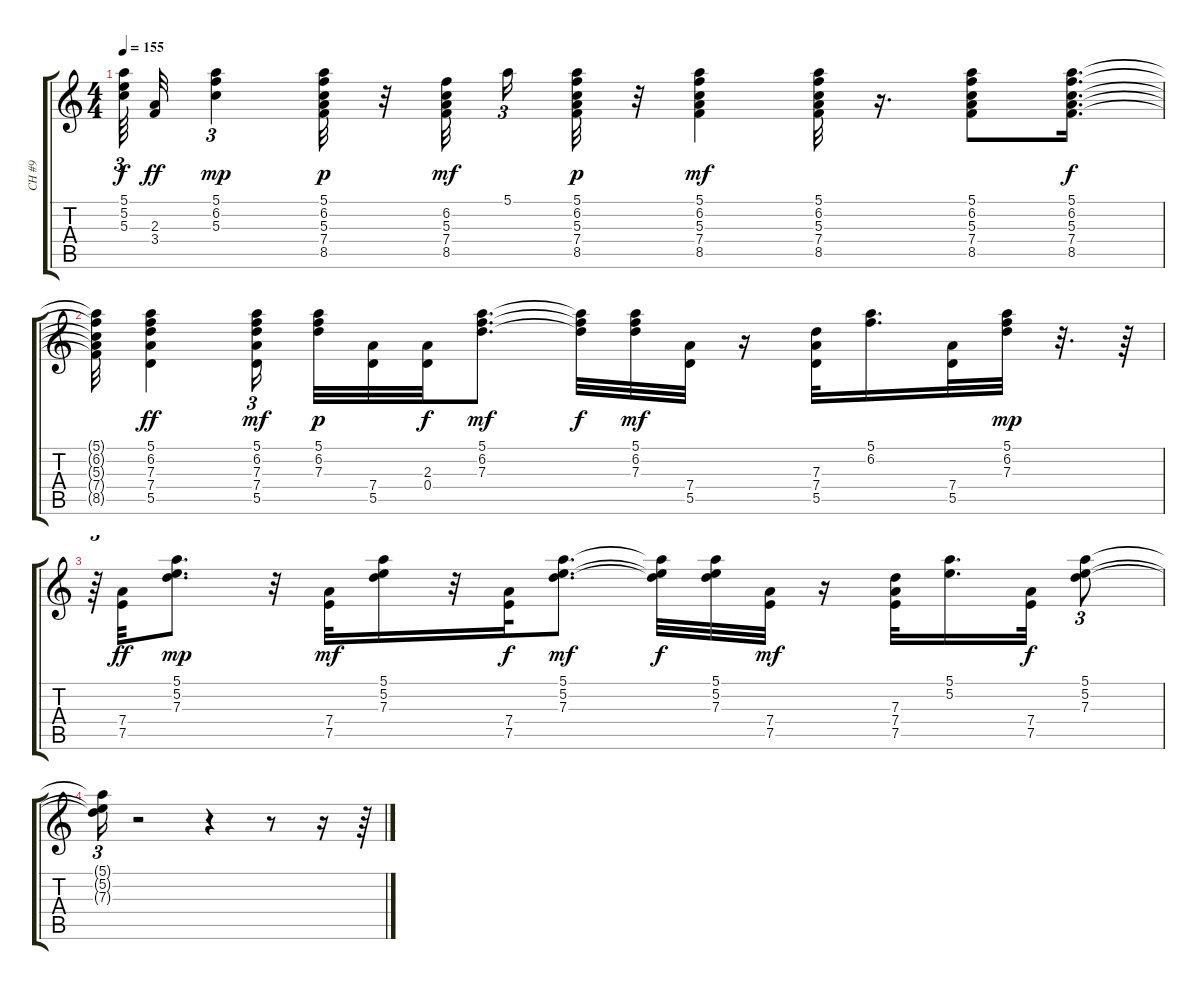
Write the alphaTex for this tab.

\track ("CH #9" "CH #9") {instrument acousticguitarsteel}
\staff {score tabs}
\tuning (E4 B3 G3 D3 A2 E2) {hide}
\ts (4 4)
\tempo 155
\clef g2
\ks c
(5.1{t} 5.2{t} 5.3{t}).64{tu (3 2) dy f} (2.3 3.4).32{dy ff} (5.1 6.2 5.3).4{tu (3 2) dy mp} (5.1 6.2 5.3 7.4 8.5).32{dy p} r.32 (6.2 5.3 7.4 8.5).32{dy mf beam splitsecondary} 5.1.16{tu (3 2)} (5.1 6.2 5.3 7.4 8.5).32{dy p} r.32 (5.1 6.2 5.3 7.4 8.5).4{dy mf} (5.1 6.2 5.3 7.4 8.5).32 r.16{d} (5.1 6.2 5.3 7.4 8.5).8 (5.1 6.2 5.3 7.4 8.5).16{d dy f} |
(5.1{t} 6.2{t} 5.3{t} 7.4{t} 8.5{t}).32 (5.1 6.2 7.3 7.4 5.5).4{dy ff} (5.1 6.2 7.3 7.4 5.5).16{tu (3 2) dy mf beam splitsecondary} (5.1 6.2 7.3).32{dy p} (7.4 5.5).32 (2.3 0.4).32{dy f} (5.1 6.2 7.3).8{d dy mf} (5.1{t} 6.2{t} 7.3{t}).32{dy f} (5.1 6.2 7.3).32{dy mf} (7.4 5.5).32 r.16 (7.3 7.4 5.5).32 (5.1 6.2).16{d} (7.4 5.5).32 (5.1 6.2 7.3).32{dy mp} r.32{d} r.64 |
r.64{tu (3 2)} (7.4 7.5).32{dy ff} (5.1 5.2 7.3).8{d dy mp} r.32 (7.4 7.5).32{dy mf} (5.1 5.2 7.3).16 r.32 (7.4 7.5).32{dy f} (5.1 5.2 7.3).8{d dy mf} (5.1{t} 5.2{t} 7.3{t}).32{dy f} (5.1 5.2 7.3).32 (7.4 7.5).32{dy mf} r.16 (7.3 7.4 7.5).32 (5.1 5.2).16{d} (7.4 7.5).32{dy f} (5.1 5.2 7.3).8{tu (3 2)} |
(5.1{t} 5.2{t} 7.3{t}).16{tu (3 2)} r.2 r.4 r.8 r.16 r.64
